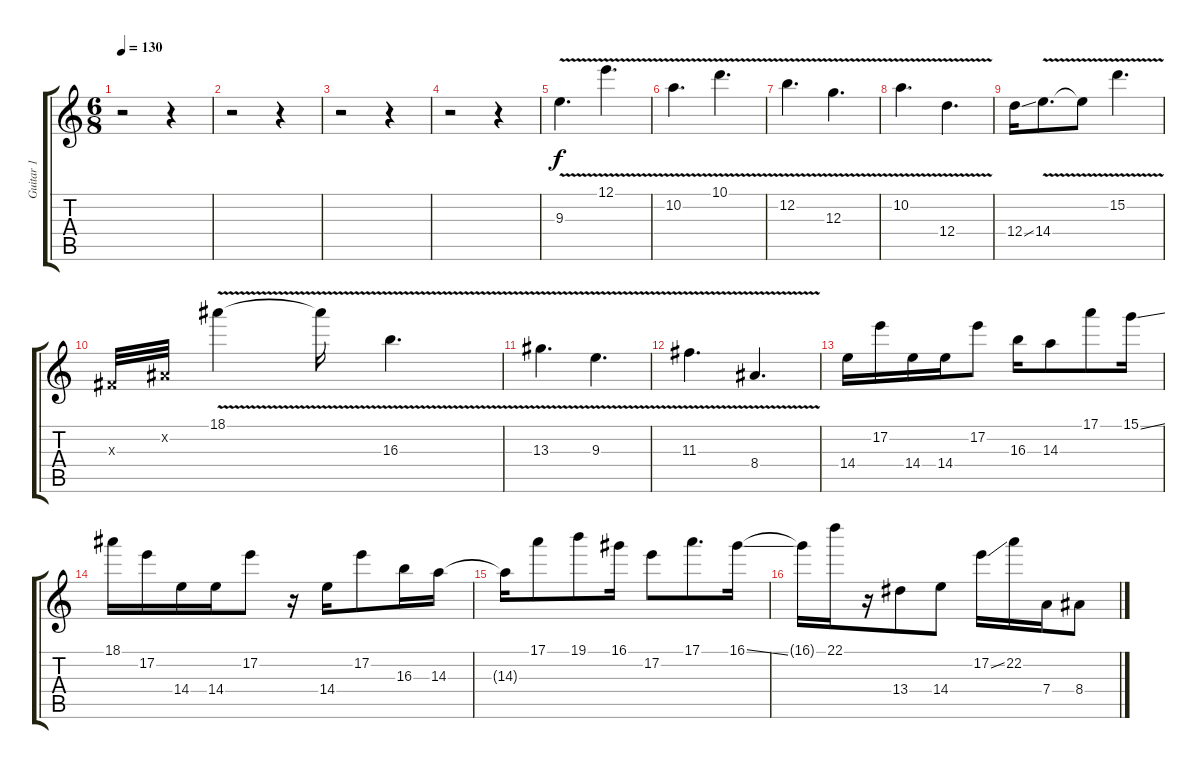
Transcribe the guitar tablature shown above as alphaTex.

\track ("Guitar 1" "Guitar 1") {instrument overdrivenguitar}
\staff {score tabs}
\tuning (E4 B3 G3 D3 A2 E2) {hide}
\ts (6 8)
\tempo 130
\clef g2
\ks c
r.2{dy f} r.4 |
r.2 r.4 |
r.2 r.4 |
r.2 r.4 |
9.3{v}.4{d} 12.1{v}.4{d} |
10.2{v}.4{d} 10.1{v}.4{d} |
12.2{v}.4{d} 12.3{v}.4{d} |
10.2{v}.4{d} 12.4{v}.4{d} |
12.4{ss}.16 14.4{v}.8{d} 14.4{t}.8 15.2{v}.4{d} |
-1.3{x}.32 -1.2{x}.32 18.1{v}.4 18.1{t}.16 16.3{v}.4{d} |
13.3{v}.4{d} 9.3{v}.4{d} |
11.3{v}.4{d} 8.4{v}.4{d} |
14.4.16 17.2.16 14.4.16 14.4.16 17.2.8 16.3.16 14.3.8 17.1.8 15.1{ss}.16 |
18.1.16 17.2.16 14.4.16 14.4.16 17.2.8 r.16 14.4.16 17.2.8 16.3.16 14.3.16 |
14.3{t}.16 17.1.8 19.1.8 16.1.16 17.2.8 17.1.8{d} 16.1{ss}.16 |
16.1{t}.16 22.1.16 r.16 13.4.8 14.4.8 17.2{ss}.16 22.2.16 7.4.16 8.4.8
